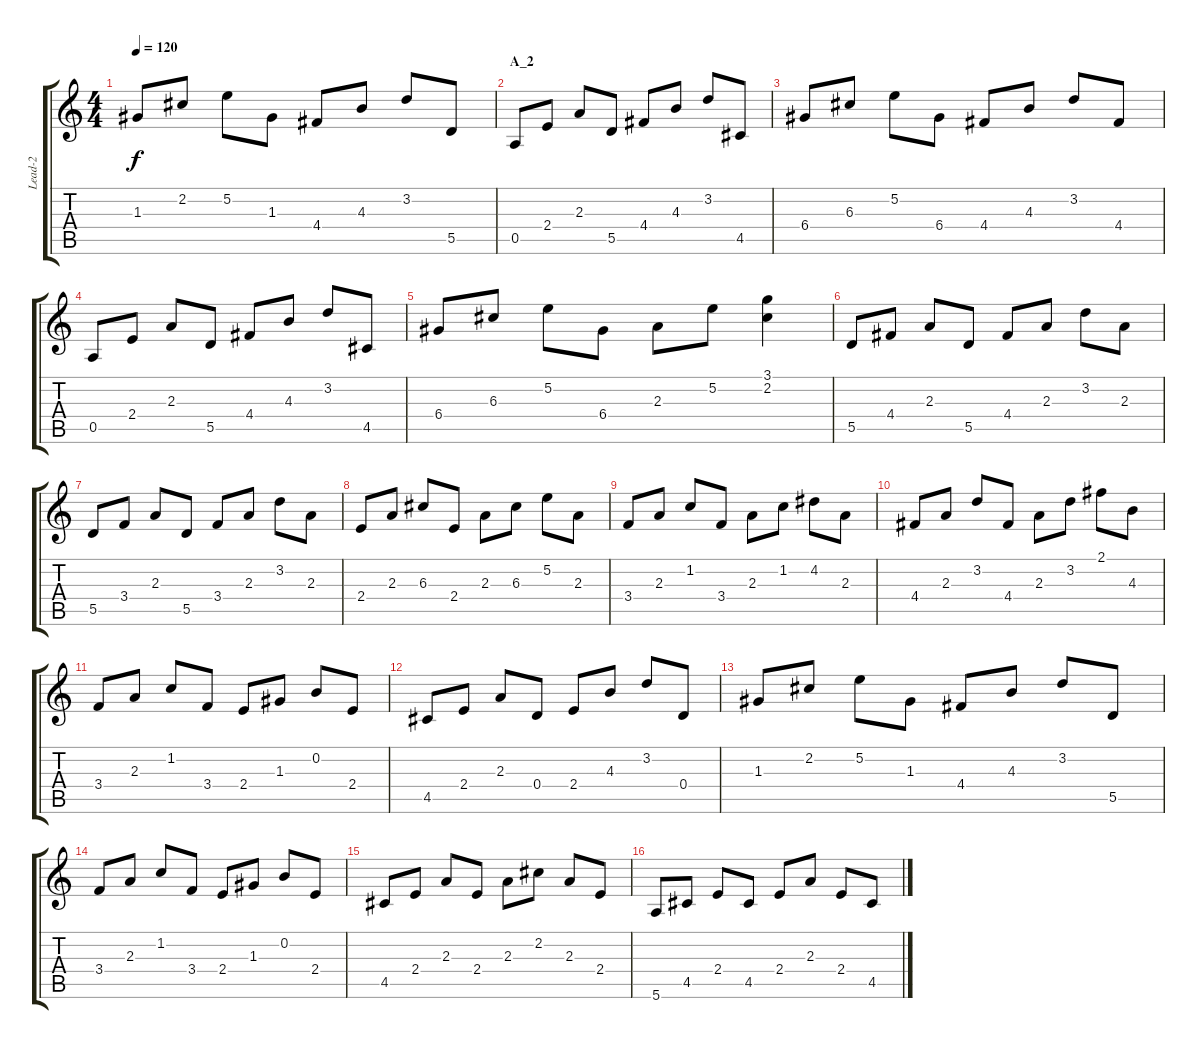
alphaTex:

\track ("Lead-2" "Lead-2") {instrument electricguitarjazz}
\staff {score tabs}
\tuning (E4 B3 G3 D3 A2 E2) {hide}
\ts (4 4)
\tempo 120
\clef g2
\ks c
1.3.8{dy f} 2.2.8 5.2.8 1.3.8 4.4.8 4.3.8 3.2.8 5.5.8 |
\section ("" "A_2")
0.5.8 2.4.8 2.3.8 5.5.8 4.4.8 4.3.8 3.2.8 4.5.8 |
6.4.8 6.3.8 5.2.8 6.4.8 4.4.8 4.3.8 3.2.8 4.4.8 |
0.5.8 2.4.8 2.3.8 5.5.8 4.4.8 4.3.8 3.2.8 4.5.8 |
6.4.8 6.3.8 5.2.8 6.4.8 2.3.8 5.2.8 (3.1 2.2).4 |
5.5.8 4.4.8 2.3.8 5.5.8 4.4.8 2.3.8 3.2.8 2.3.8 |
5.5.8 3.4.8 2.3.8 5.5.8 3.4.8 2.3.8 3.2.8 2.3.8 |
2.4.8 2.3.8 6.3.8 2.4.8 2.3.8 6.3.8 5.2.8 2.3.8 |
3.4.8 2.3.8 1.2.8 3.4.8 2.3.8 1.2.8 4.2.8 2.3.8 |
4.4.8 2.3.8 3.2.8 4.4.8 2.3.8 3.2.8 2.1.8 4.3.8 |
3.4.8 2.3.8 1.2.8 3.4.8 2.4.8 1.3.8 0.2.8 2.4.8 |
4.5.8 2.4.8 2.3.8 0.4.8 2.4.8 4.3.8 3.2.8 0.4.8 |
1.3.8 2.2.8 5.2.8 1.3.8 4.4.8 4.3.8 3.2.8 5.5.8 |
3.4.8 2.3.8 1.2.8 3.4.8 2.4.8 1.3.8 0.2.8 2.4.8 |
4.5.8 2.4.8 2.3.8 2.4.8 2.3.8 2.2.8 2.3.8 2.4.8 |
5.6.8 4.5.8 2.4.8 4.5.8 2.4.8 2.3.8 2.4.8 4.5.8
